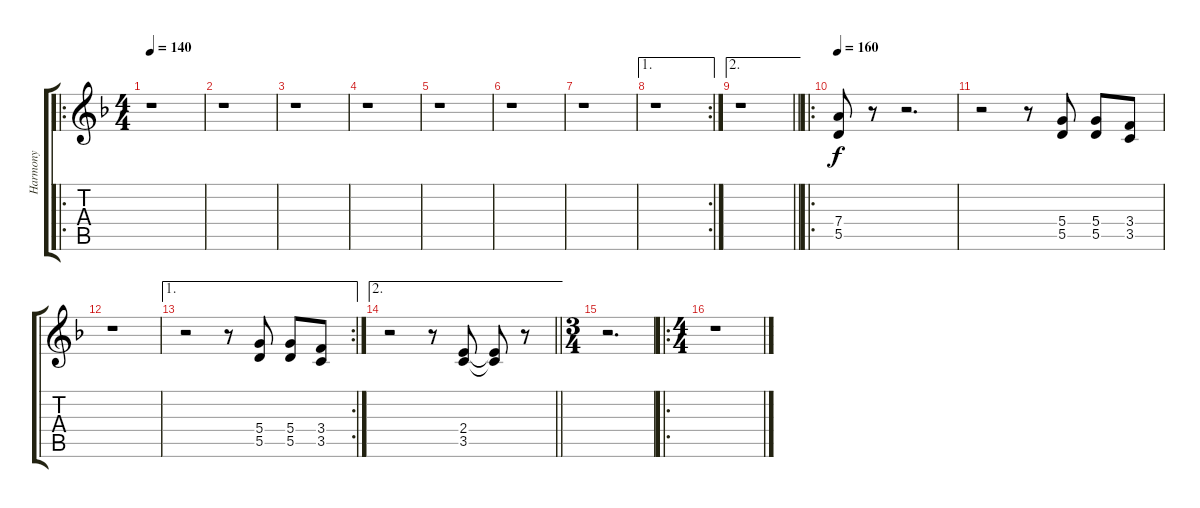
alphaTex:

\track ("Harmony" "Harmony") {instrument overdrivenguitar}
\staff {score tabs}
\tuning (E4 B3 G3 D3 A2 E2) {hide}
\ro
\ts (4 4)
\tempo 140
\clef g2
\ks f
r.1{dy f instrument overdrivenguitar} |
r.1 |
r.1 |
r.1 |
r.1 |
r.1 |
r.1 |
\ae 1
\rc 2
r.1 |
\ae 2
\barLineRight lightlight
r.1 |
\ro
\tempo 160
(7.4 5.5).8 r.8 r.2{d} |
r.2 r.8 (5.4 5.5).8 (5.4 5.5).8 (3.4 3.5).8 |
r.1 |
\ae 1
\rc 2
r.2 r.8 (5.4 5.5).8 (5.4 5.5).8 (3.4 3.5).8 |
\ae 2
\barLineRight lightlight
r.2 r.8 (2.4 3.5).8 (2.4{t} 3.5{t}).8 r.8 |
\ts (3 4)
r.2{d} |
\ro
\ts (4 4)
r.1
